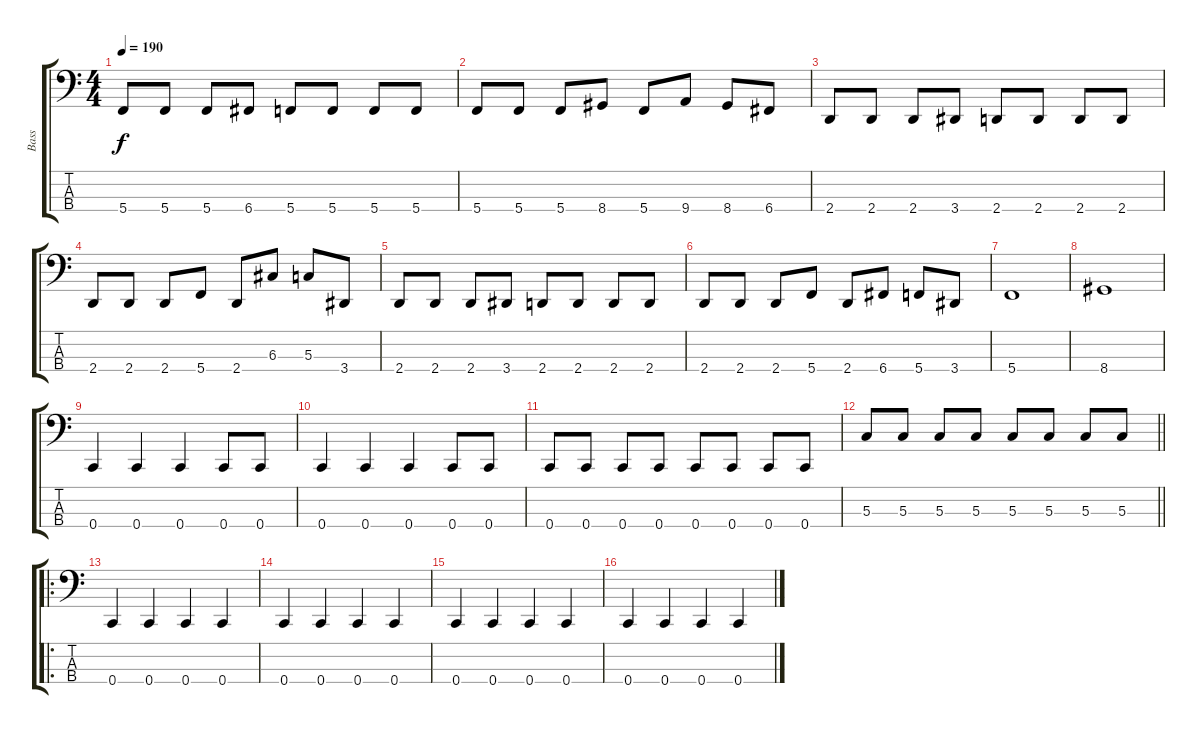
\track ("Bass" "Bass") {instrument electricbassfinger}
\staff {score tabs}
\tuning (F2 C2 G1 C1) {hide}
\ts (4 4)
\tempo 190
\clef f4
\ks c
5.4.8{dy f} 5.4.8 5.4.8 6.4.8 5.4.8 5.4.8 5.4.8 5.4.8 |
5.4.8 5.4.8 5.4.8 8.4.8 5.4.8 9.4.8 8.4.8 6.4.8 |
2.4.8 2.4.8 2.4.8 3.4.8 2.4.8 2.4.8 2.4.8 2.4.8 |
2.4.8 2.4.8 2.4.8 5.4.8 2.4.8 6.3.8 5.3.8 3.4.8 |
2.4.8 2.4.8 2.4.8 3.4.8 2.4.8 2.4.8 2.4.8 2.4.8 |
2.4.8 2.4.8 2.4.8 5.4.8 2.4.8 6.4.8 5.4.8 3.4.8 |
5.4.1 |
8.4.1 |
0.4.4 0.4.4 0.4.4 0.4.8 0.4.8 |
0.4.4 0.4.4 0.4.4 0.4.8 0.4.8 |
0.4.8 0.4.8 0.4.8 0.4.8 0.4.8 0.4.8 0.4.8 0.4.8 |
\barLineRight lightlight
5.3.8 5.3.8 5.3.8 5.3.8 5.3.8 5.3.8 5.3.8 5.3.8 |
\ro
0.4.4 0.4.4 0.4.4 0.4.4 |
0.4.4 0.4.4 0.4.4 0.4.4 |
0.4.4 0.4.4 0.4.4 0.4.4 |
0.4.4 0.4.4 0.4.4 0.4.4
